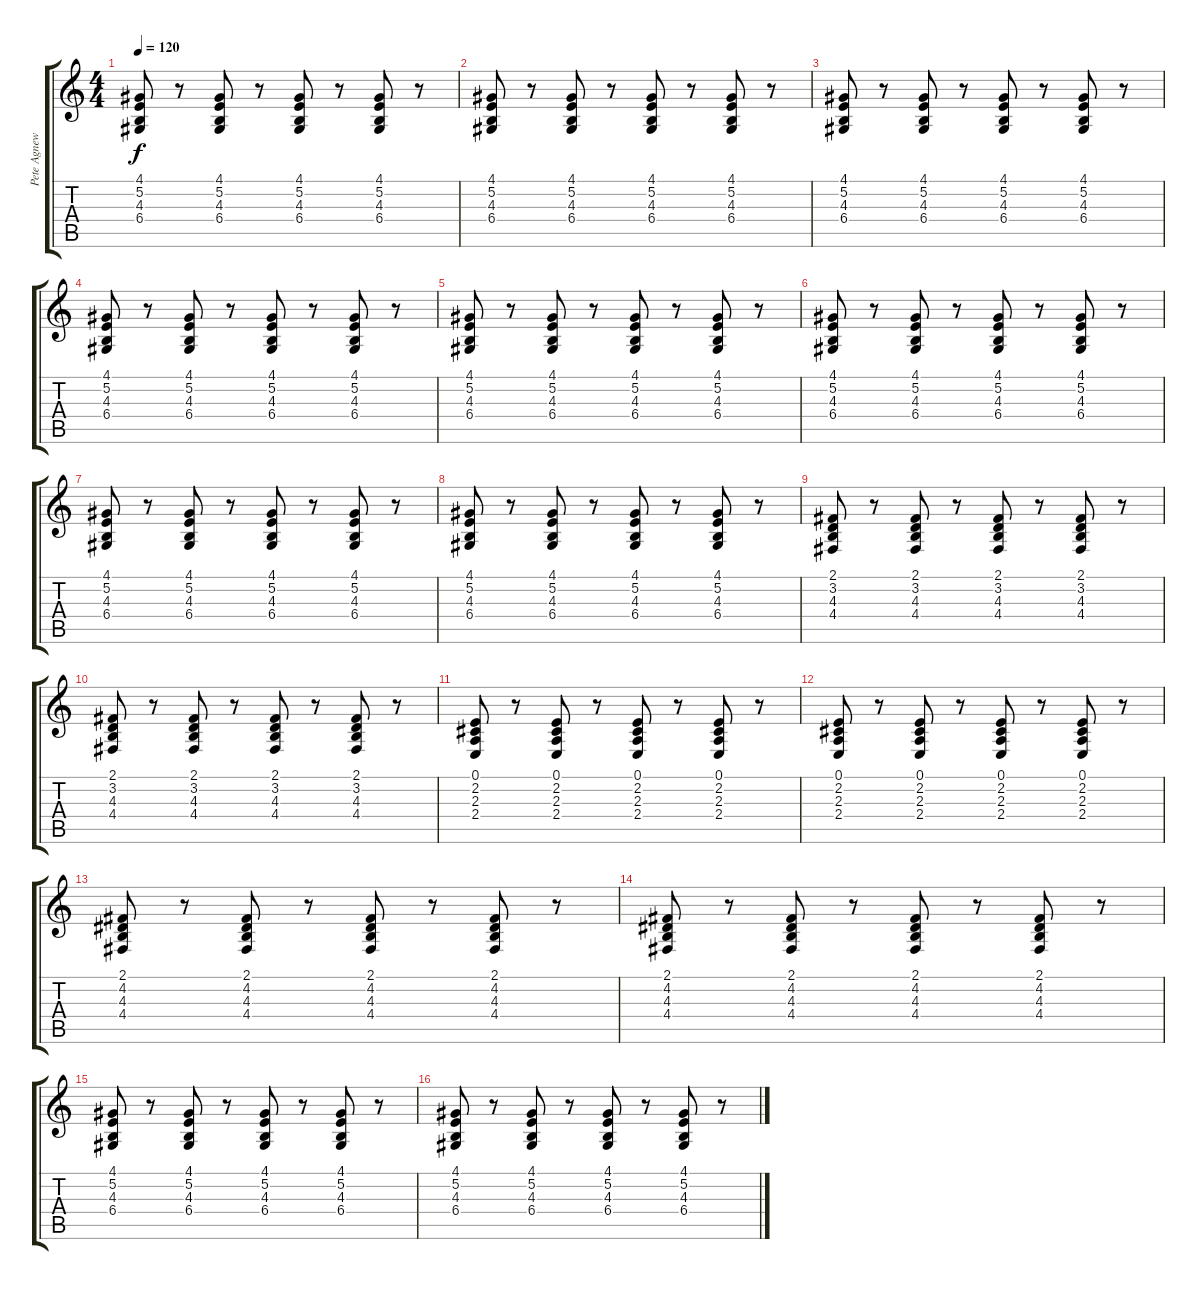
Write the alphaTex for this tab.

\track ("Pete Agnew (piano)" "Pete Agnew") {instrument acousticgrandpiano}
\staff {score tabs}
\tuning (E4 B3 G3 D3 A2 E2) {hide}
\ts (4 4)
\tempo 120
\clef g2
\ks c
(4.1 5.2 4.3 6.4).8{dy f} r.8 (4.1 5.2 4.3 6.4).8 r.8 (4.1 5.2 4.3 6.4).8 r.8 (4.1 5.2 4.3 6.4).8 r.8 |
(4.1 5.2 4.3 6.4).8 r.8 (4.1 5.2 4.3 6.4).8 r.8 (4.1 5.2 4.3 6.4).8 r.8 (4.1 5.2 4.3 6.4).8 r.8 |
(4.1 5.2 4.3 6.4).8 r.8 (4.1 5.2 4.3 6.4).8 r.8 (4.1 5.2 4.3 6.4).8 r.8 (4.1 5.2 4.3 6.4).8 r.8 |
(4.1 5.2 4.3 6.4).8 r.8 (4.1 5.2 4.3 6.4).8 r.8 (4.1 5.2 4.3 6.4).8 r.8 (4.1 5.2 4.3 6.4).8 r.8 |
(4.1 5.2 4.3 6.4).8 r.8 (4.1 5.2 4.3 6.4).8 r.8 (4.1 5.2 4.3 6.4).8 r.8 (4.1 5.2 4.3 6.4).8 r.8 |
(4.1 5.2 4.3 6.4).8 r.8 (4.1 5.2 4.3 6.4).8 r.8 (4.1 5.2 4.3 6.4).8 r.8 (4.1 5.2 4.3 6.4).8 r.8 |
(4.1 5.2 4.3 6.4).8 r.8 (4.1 5.2 4.3 6.4).8 r.8 (4.1 5.2 4.3 6.4).8 r.8 (4.1 5.2 4.3 6.4).8 r.8 |
(4.1 5.2 4.3 6.4).8 r.8 (4.1 5.2 4.3 6.4).8 r.8 (4.1 5.2 4.3 6.4).8 r.8 (4.1 5.2 4.3 6.4).8 r.8 |
(2.1 3.2 4.3 4.4).8 r.8 (2.1 3.2 4.3 4.4).8 r.8 (2.1 3.2 4.3 4.4).8 r.8 (2.1 3.2 4.3 4.4).8 r.8 |
(2.1 3.2 4.3 4.4).8 r.8 (2.1 3.2 4.3 4.4).8 r.8 (2.1 3.2 4.3 4.4).8 r.8 (2.1 3.2 4.3 4.4).8 r.8 |
(0.1 2.2 2.3 2.4).8 r.8 (0.1 2.2 2.3 2.4).8 r.8 (0.1 2.2 2.3 2.4).8 r.8 (0.1 2.2 2.3 2.4).8 r.8 |
(0.1 2.2 2.3 2.4).8 r.8 (0.1 2.2 2.3 2.4).8 r.8 (0.1 2.2 2.3 2.4).8 r.8 (0.1 2.2 2.3 2.4).8 r.8 |
(2.1 4.2 4.3 4.4).8 r.8 (2.1 4.2 4.3 4.4).8 r.8 (2.1 4.2 4.3 4.4).8 r.8 (2.1 4.2 4.3 4.4).8 r.8 |
(2.1 4.2 4.3 4.4).8 r.8 (2.1 4.2 4.3 4.4).8 r.8 (2.1 4.2 4.3 4.4).8 r.8 (2.1 4.2 4.3 4.4).8 r.8 |
(4.1 5.2 4.3 6.4).8 r.8 (4.1 5.2 4.3 6.4).8 r.8 (4.1 5.2 4.3 6.4).8 r.8 (4.1 5.2 4.3 6.4).8 r.8 |
(4.1 5.2 4.3 6.4).8 r.8 (4.1 5.2 4.3 6.4).8 r.8 (4.1 5.2 4.3 6.4).8 r.8 (4.1 5.2 4.3 6.4).8 r.8
